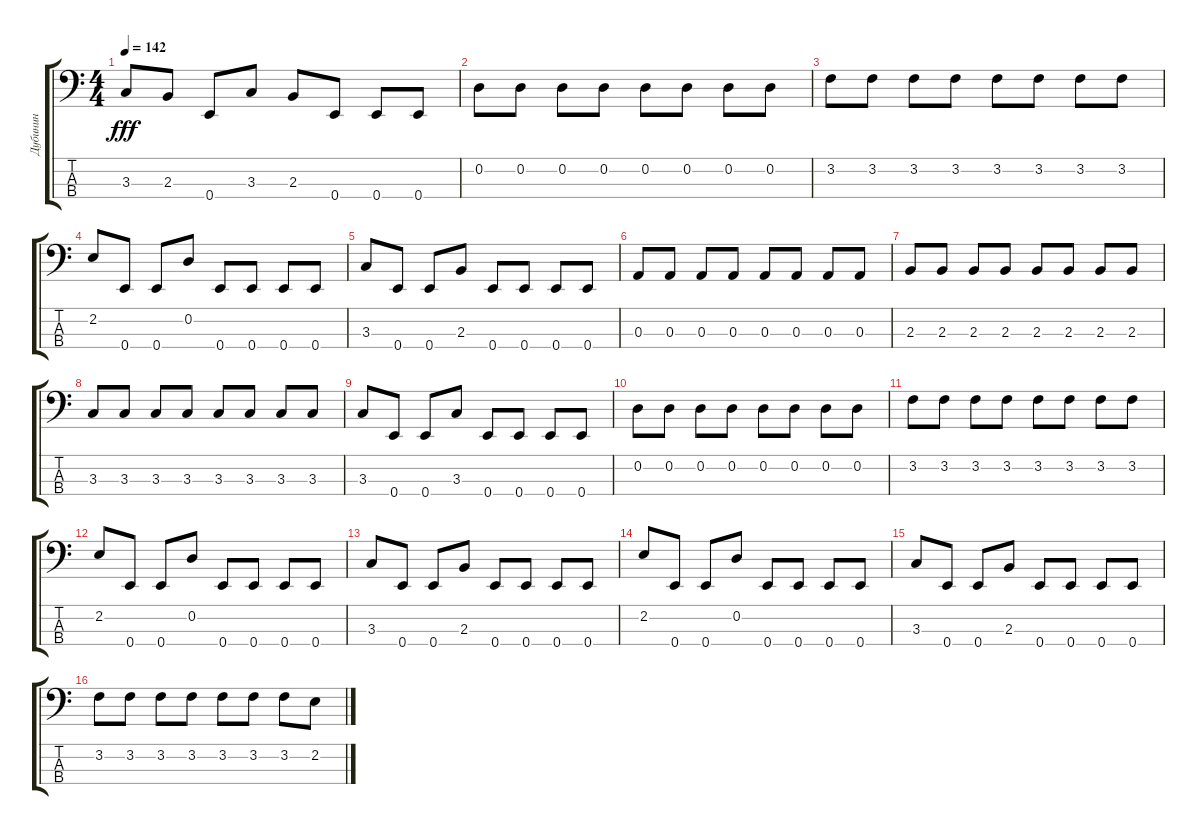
\track ("Дубинин" "Дубинин") {instrument electricbassfinger}
\staff {score tabs}
\tuning (G2 D2 A1 E1) {hide}
\ts (4 4)
\tempo 142
\clef f4
\ks c
3.3.8{dy fff} 2.3.8 0.4.8 3.3.8 2.3.8 0.4.8 0.4.8 0.4.8 |
0.2.8 0.2.8 0.2.8 0.2.8 0.2.8 0.2.8 0.2.8 0.2.8 |
3.2.8 3.2.8 3.2.8 3.2.8 3.2.8 3.2.8 3.2.8 3.2.8 |
2.2.8 0.4.8 0.4.8 0.2.8 0.4.8 0.4.8 0.4.8 0.4.8 |
3.3.8 0.4.8 0.4.8 2.3.8 0.4.8 0.4.8 0.4.8 0.4.8 |
0.3.8 0.3.8 0.3.8 0.3.8 0.3.8 0.3.8 0.3.8 0.3.8 |
2.3.8 2.3.8 2.3.8 2.3.8 2.3.8 2.3.8 2.3.8 2.3.8 |
3.3.8 3.3.8 3.3.8 3.3.8 3.3.8 3.3.8 3.3.8 3.3.8 |
3.3.8 0.4.8 0.4.8 3.3.8 0.4.8 0.4.8 0.4.8 0.4.8 |
0.2.8 0.2.8 0.2.8 0.2.8 0.2.8 0.2.8 0.2.8 0.2.8 |
3.2.8 3.2.8 3.2.8 3.2.8 3.2.8 3.2.8 3.2.8 3.2.8 |
2.2.8 0.4.8 0.4.8 0.2.8 0.4.8 0.4.8 0.4.8 0.4.8 |
3.3.8 0.4.8 0.4.8 2.3.8 0.4.8 0.4.8 0.4.8 0.4.8 |
2.2.8 0.4.8 0.4.8 0.2.8 0.4.8 0.4.8 0.4.8 0.4.8 |
3.3.8 0.4.8 0.4.8 2.3.8 0.4.8 0.4.8 0.4.8 0.4.8 |
3.2.8 3.2.8 3.2.8 3.2.8 3.2.8 3.2.8 3.2.8 2.2.8
